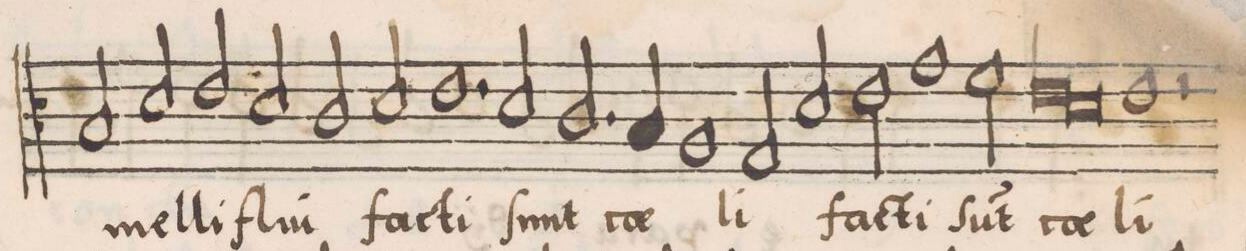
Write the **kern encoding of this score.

**kern	**text
*I"CANTVS	*
*clefC3	*
*k[]	*
*met(C)	*
*M2/1	*
2B/	mel-
2d/	.
=54-	=54-
2e/	-li-
2d/	-flu-
2c/	-i
2d/	fa-
=55-	=55-
1.e	-cti
2d/	ſunt
=56-	=56-
2.c/	.
4B/	coe-
1A	.
=57-	=57-
2G/	-li
2d/	fa-
2e\	.
1g\	-cti
=58-	=58-
2f\	Su(n)t
*lig	*
1e	coe-
=59-	=59-
1d	.
*Xlig	*
1e	-li
=60-	=60-
*custos:g	*
2r	.
*	*ij
*-	*-
